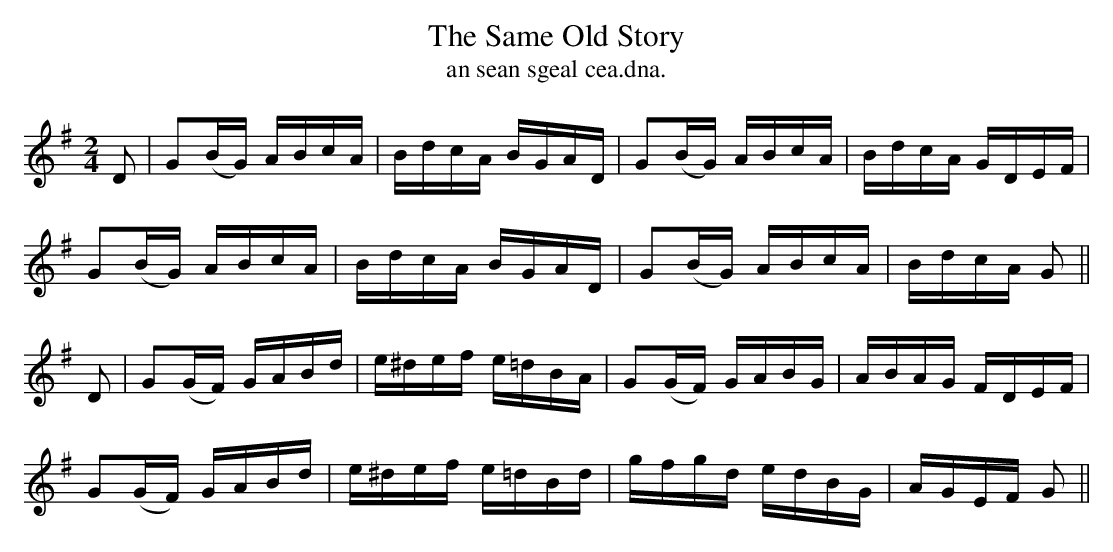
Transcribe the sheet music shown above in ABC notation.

X:1
T: Same Old Story, The
T: an sean sgeal cea.dna.
M: 2/4
L: 1/16
K: G
D2|G2(BG) ABcA|BdcA BGAD|G2(BG) ABcA|BdcA GDEF|
G2(BG) ABcA|BdcA BGAD|G2(BG) ABcA|BdcA G2||
D2|G2(GF) GABd|e^def e=dBA|G2(GF) GABG|ABAG FDEF|
G2(GF) GABd|e^def e=dBd|gfgd edBG|AGEF G2||
